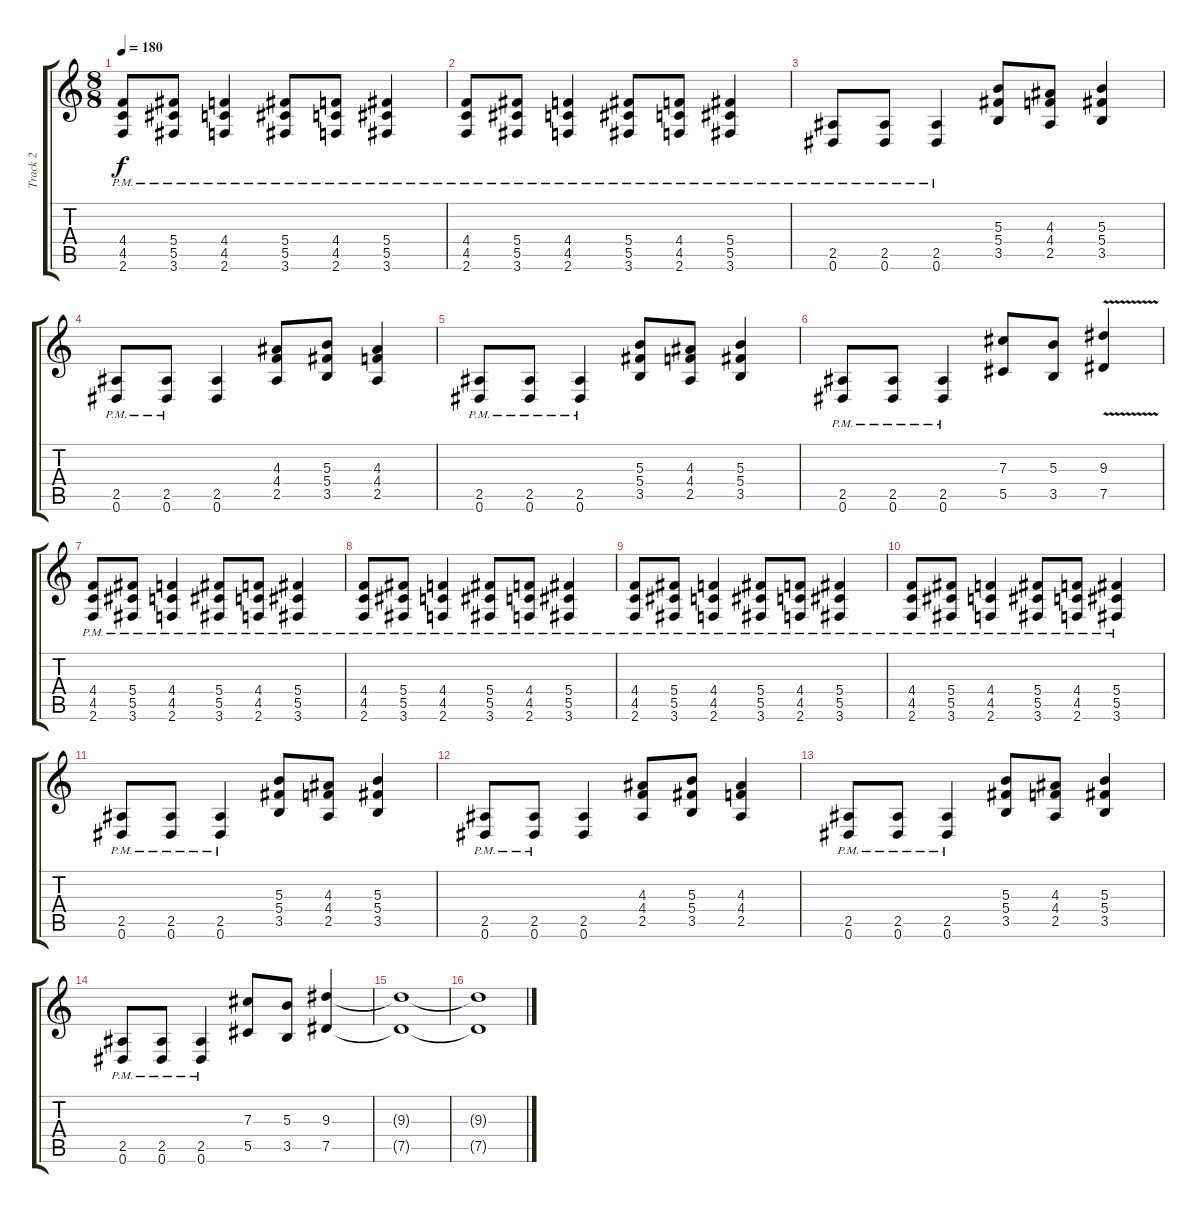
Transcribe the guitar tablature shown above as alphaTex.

\track ("Track 2" "Track 2") {instrument overdrivenguitar}
\staff {score tabs}
\tuning (Eb4 Bb3 Gb3 Db3 Ab2 Eb2) {hide}
\ts (8 8)
\tempo 180
\clef g2
\ks c
(4.4{pm} 4.5 2.6).8{dy f} (5.4{pm} 5.5 3.6).8 (4.4{pm} 4.5 2.6).4 (5.4 5.5 3.6{pm}).8 (4.4 4.5 2.6{pm}).8 (5.4 5.5 3.6{pm}).4 |
(4.4{pm} 4.5 2.6).8 (5.4{pm} 5.5 3.6).8 (4.4{pm} 4.5 2.6).4 (5.4 5.5 3.6{pm}).8 (4.4 4.5 2.6{pm}).8 (5.4 5.5 3.6{pm}).4 |
(2.5{pm} 0.6).8 (2.5{pm} 0.6).8 (2.5{pm} 0.6).4 (5.3 5.4 3.5).8 (4.3 4.4 2.5).8 (5.3 5.4 3.5).4 |
(2.5{pm} 0.6).8 (2.5{pm} 0.6).8 (2.5 0.6).4 (4.3 4.4 2.5).8 (5.3 5.4 3.5).8 (4.3 4.4 2.5).4 |
(2.5{pm} 0.6).8 (2.5{pm} 0.6).8 (2.5{pm} 0.6).4 (5.3 5.4 3.5).8 (4.3 4.4 2.5).8 (5.3 5.4 3.5).4 |
(2.5{pm} 0.6).8 (2.5{pm} 0.6).8 (2.5{pm} 0.6).4 (7.3 5.5).8 (5.3 3.5).8 (9.3 7.5{v}).4 |
(4.4{pm} 4.5 2.6).8 (5.4{pm} 5.5 3.6).8 (4.4{pm} 4.5 2.6).4 (5.4 5.5 3.6{pm}).8 (4.4 4.5 2.6{pm}).8 (5.4 5.5 3.6{pm}).4 |
(4.4{pm} 4.5 2.6).8 (5.4{pm} 5.5 3.6).8 (4.4{pm} 4.5 2.6).4 (5.4 5.5 3.6{pm}).8 (4.4 4.5 2.6{pm}).8 (5.4 5.5 3.6{pm}).4 |
(4.4{pm} 4.5 2.6).8 (5.4{pm} 5.5 3.6).8 (4.4{pm} 4.5 2.6).4 (5.4 5.5 3.6{pm}).8 (4.4 4.5 2.6{pm}).8 (5.4 5.5 3.6{pm}).4 |
(4.4{pm} 4.5 2.6).8 (5.4{pm} 5.5 3.6).8 (4.4{pm} 4.5 2.6).4 (5.4 5.5 3.6{pm}).8 (4.4 4.5 2.6{pm}).8 (5.4 5.5 3.6{pm}).4 |
(2.5{pm} 0.6).8 (2.5{pm} 0.6).8 (2.5{pm} 0.6).4 (5.3 5.4 3.5).8 (4.3 4.4 2.5).8 (5.3 5.4 3.5).4 |
(2.5{pm} 0.6).8 (2.5{pm} 0.6).8 (2.5 0.6).4 (4.3 4.4 2.5).8 (5.3 5.4 3.5).8 (4.3 4.4 2.5).4 |
(2.5{pm} 0.6).8 (2.5{pm} 0.6).8 (2.5{pm} 0.6).4 (5.3 5.4 3.5).8 (4.3 4.4 2.5).8 (5.3 5.4 3.5).4 |
(2.5{pm} 0.6).8 (2.5{pm} 0.6).8 (2.5{pm} 0.6).4 (7.3 5.5).8 (5.3 3.5).8 (9.3 7.5).4 |
(9.3{t} 7.5{t}).1{volume 6} |
(9.3{t} 7.5{t}).1
